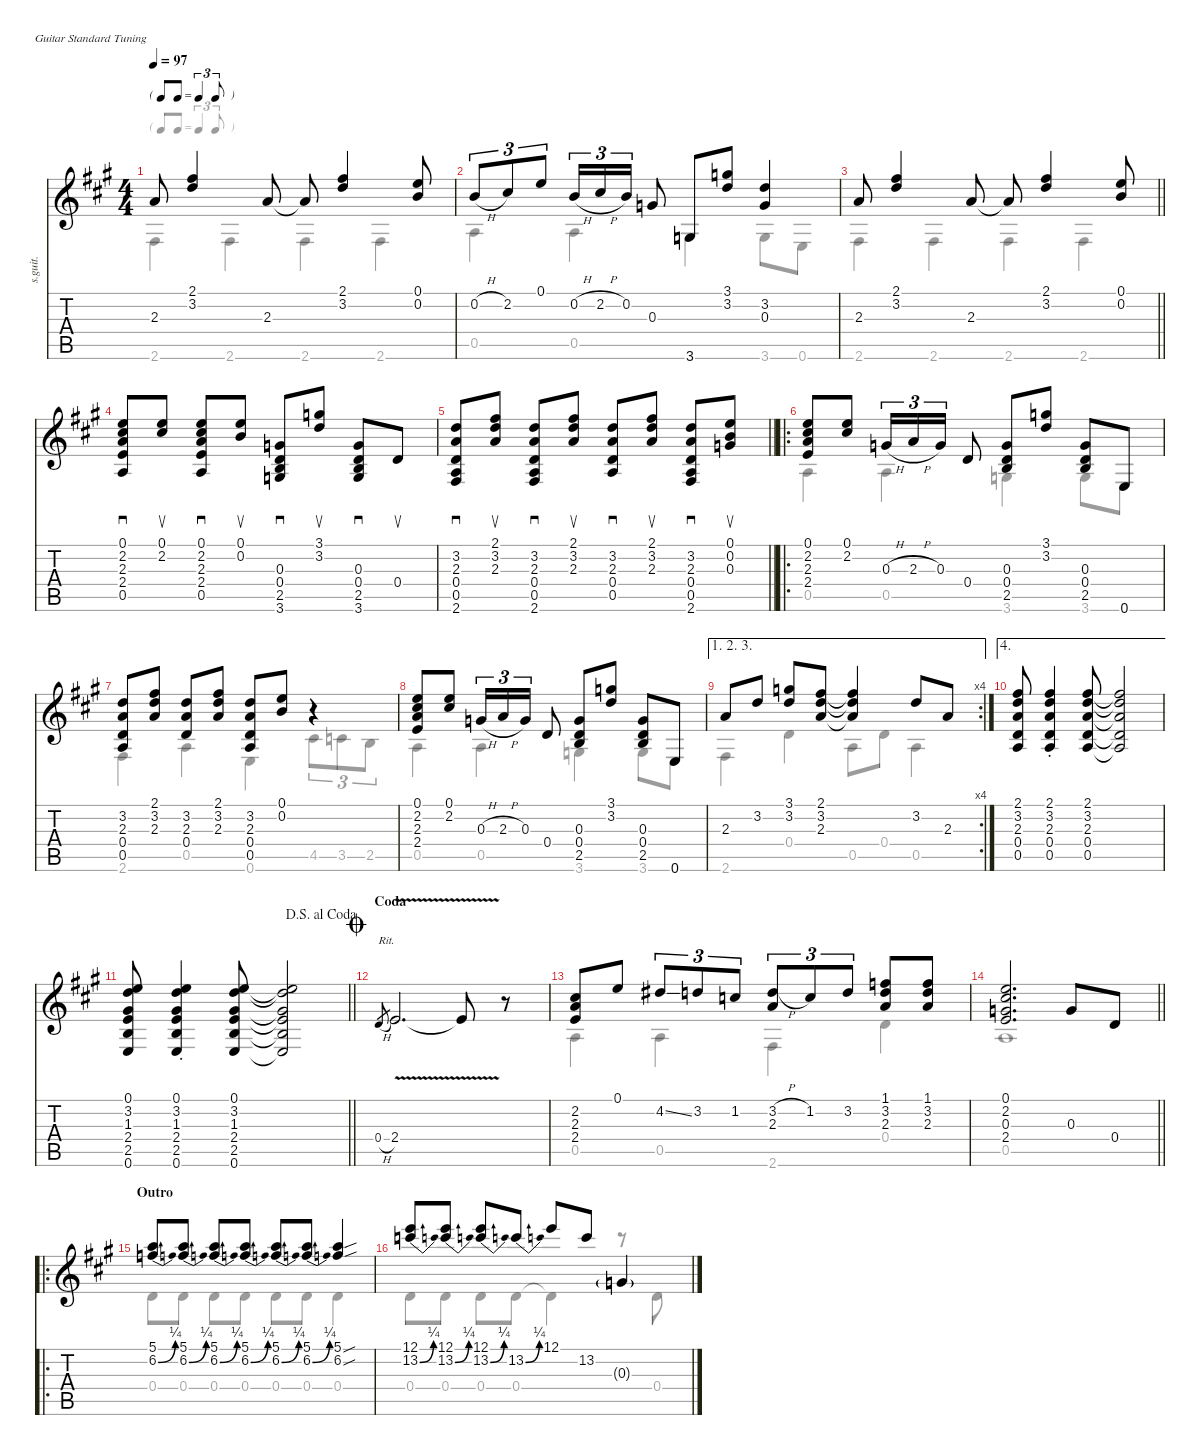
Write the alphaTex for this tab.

\defaultSystemsLayout 4
\hideDynamics
\bracketExtendMode nobrackets
\otherSystemsTrackNameOrientation horizontal
\track ("Steel Guitar" "s.guit.") {instrument acousticguitarsteel}
\staff {score tabs}
\tuning (E4 B3 G3 D3 A2 E2)
\voice
\ts (4 4)
\tf triplet8th
\tempo 97
\clef g2
\ks a
2.3{acc forcenatural}.8{dy mf beam Up} (3.2{acc forcenatural} 2.1{acc #}).4{beam Up} 2.3{acc forcenatural}.8{beam Up} 2.3{t acc forcenatural}.8{beam Up} (2.1{acc #} 3.2{acc forcenatural}).4{beam Up} (0.1{acc forcenatural} 0.2{acc forcenatural}).8{beam Up} |
0.2{h acc forcenatural}.8{tu (3 2) beam Up} 2.2{acc #}.8{tu (3 2) beam Up} 0.1{acc forcenatural}.8{tu (3 2) beam Up} 0.2{h acc forcenatural}.16{tu (3 2) beam Up} 2.2{h acc #}.16{tu (3 2) beam Up} 0.2{acc forcenatural}.16{tu (3 2) beam Up} 0.3{acc forcenatural}.8{beam Up} 3.6{acc forcenatural}.8{beam Up} (3.2{acc forcenatural} 3.1{acc forcenatural}).8{beam Up} (3.2{acc forcenatural} 0.3{acc forcenatural}).4{beam Up} |
\barLineRight lightlight
2.3{acc forcenatural}.8{beam Up} (3.2{acc forcenatural} 2.1{acc #}).4{beam Up} 2.3{acc forcenatural}.8{beam Up} 2.3{t acc forcenatural}.8{beam Up} (2.1{acc #} 3.2{acc forcenatural}).4{beam Up} (0.1{acc forcenatural} 0.2{acc forcenatural}).8{beam Up} |
(0.5{acc forcenatural} 2.4{acc forcenatural} 2.3{acc forcenatural} 2.2{acc #} 0.1{acc forcenatural}).8{sd beam Up} (0.1{acc forcenatural} 2.2{acc #}).8{su beam Up} (0.5{acc forcenatural} 2.4{acc forcenatural} 2.3{acc forcenatural} 2.2{acc #} 0.1{acc forcenatural}).8{sd beam Up} (0.1{acc forcenatural} 0.2{acc forcenatural}).8{su beam Up} (3.6{acc forcenatural} 2.5{acc forcenatural} 0.4{acc forcenatural} 0.3{acc forcenatural}).8{sd beam Up} (3.2{acc forcenatural} 3.1{acc forcenatural}).8{su beam Up} (3.6{acc forcenatural} 2.5{acc forcenatural} 0.4{acc forcenatural} 0.3{acc forcenatural}).8{sd beam Up} 0.4{acc forcenatural}.8{su beam Up} |
\barLineRight lightlight
(2.6{acc #} 0.5{acc forcenatural} 0.4{acc forcenatural} 2.3{acc forcenatural} 3.2{acc forcenatural}).8{sd beam Up} (2.3{acc forcenatural} 3.2{acc forcenatural} 2.1{acc #}).8{su beam Up} (2.6{acc #} 0.5{acc forcenatural} 0.4{acc forcenatural} 2.3{acc forcenatural} 3.2{acc forcenatural}).8{sd beam Up} (2.3{acc forcenatural} 3.2{acc forcenatural} 2.1{acc #}).8{su beam Up} (0.5{acc forcenatural} 0.4{acc forcenatural} 2.3{acc forcenatural} 3.2{acc forcenatural}).8{sd beam Up} (2.3{acc forcenatural} 3.2{acc forcenatural} 2.1{acc #}).8{su beam Up} (2.6{acc #} 0.5{acc forcenatural} 0.4{acc forcenatural} 2.3{acc forcenatural} 3.2{acc forcenatural}).8{sd beam Up} (0.3{acc forcenatural} 0.2{acc forcenatural} 0.1{acc forcenatural}).8{su beam Up} |
\ro
(2.4{acc forcenatural} 2.3{acc forcenatural} 2.2{acc #} 0.1{acc forcenatural}).8{beam Up} (0.1{acc forcenatural} 2.2{acc #}).8{beam Up} 0.3{h acc forcenatural}.16{tu (3 2) beam Up} 2.3{h acc forcenatural}.16{tu (3 2) beam Up} 0.3{acc forcenatural}.16{tu (3 2) beam Up} 0.4{acc forcenatural}.8{beam Up} (2.5{acc forcenatural} 0.4{acc forcenatural} 0.3{acc forcenatural}).8{beam Up} (3.2{acc forcenatural} 3.1{acc forcenatural}).8{beam Up} (0.3{acc forcenatural} 0.4{acc forcenatural} 2.5{acc forcenatural}).8{beam Up} 0.6{acc forcenatural}.8{beam Up} |
(0.5{acc forcenatural} 0.4{acc forcenatural} 2.3{acc forcenatural} 3.2{acc forcenatural}).8{beam Up} (2.3{acc forcenatural} 3.2{acc forcenatural} 2.1{acc #}).8{beam Up} (3.2{acc forcenatural} 2.3{acc forcenatural} 0.4{acc forcenatural}).8{beam Up} (2.3{acc forcenatural} 3.2{acc forcenatural} 2.1{acc #}).8{beam Up} (3.2{acc forcenatural} 2.3{acc forcenatural} 0.4{acc forcenatural} 0.5{acc forcenatural}).8{beam Up} (0.2{acc forcenatural} 0.1{acc forcenatural}).8{beam Up} r.4{beam Up} |
(2.4{acc forcenatural} 2.3{acc forcenatural} 2.2{acc #} 0.1{acc forcenatural}).8{beam Up} (0.1{acc forcenatural} 2.2{acc #}).8{beam Up} 0.3{h acc forcenatural}.16{tu (3 2) beam Up} 2.3{h acc forcenatural}.16{tu (3 2) beam Up} 0.3{acc forcenatural}.16{tu (3 2) beam Up} 0.4{acc forcenatural}.8{beam Up} (2.5{acc forcenatural} 0.4{acc forcenatural} 0.3{acc forcenatural}).8{beam Up} (3.2{acc forcenatural} 3.1{acc forcenatural}).8{beam Up} (0.3{acc forcenatural} 0.4{acc forcenatural} 2.5{acc forcenatural}).8{beam Up} 0.6{acc forcenatural}.8{beam Up} |
\ae (1 2 3)
\rc 4
2.3{acc forcenatural}.8{beam Up} 3.2{acc forcenatural}.8{beam Up} (3.2{acc forcenatural} 3.1{acc forcenatural}).8{beam Up} (2.1{acc #} 3.2{acc forcenatural} 2.3{acc forcenatural}).8{beam Up} (2.3{t acc forcenatural} 3.2{t acc forcenatural} 2.1{t acc #}).4{beam Up} 3.2{acc forcenatural}.8{beam Up} 2.3{acc forcenatural}.8{beam Up} |
\ae 4
(0.5{acc forcenatural} 0.4{acc forcenatural} 2.3{acc forcenatural} 3.2{acc forcenatural} 2.1{acc #}).8{beam Up} (0.5{st acc forcenatural} 0.4{st acc forcenatural} 2.3{st acc forcenatural} 3.2{st acc forcenatural} 2.1{st acc #}).4{beam Up} (0.5{acc forcenatural} 0.4{acc forcenatural} 2.3{acc forcenatural} 3.2{acc forcenatural} 2.1{acc #}).8{beam Up} (0.5{t acc forcenatural} 0.4{t acc forcenatural} 2.3{t acc forcenatural} 3.2{t acc forcenatural} 2.1{t acc #}).2{beam Up} |
\jump dalsegnoalcoda
\barLineRight lightlight
(0.1{acc forcenatural} 3.2{acc forcenatural} 1.3{acc #} 2.4{acc forcenatural} 2.5{acc forcenatural} 0.6{acc forcenatural}).8{beam Up} (0.1{st acc forcenatural} 3.2{st acc forcenatural} 1.3{st acc #} 2.4{st acc forcenatural} 2.5{st acc forcenatural} 0.6{st acc forcenatural}).4{beam Up} (0.1{acc forcenatural} 3.2{acc forcenatural} 1.3{acc #} 2.4{acc forcenatural} 2.5{acc forcenatural} 0.6{acc forcenatural}).8{beam Up} (0.1{t acc forcenatural} 3.2{t acc forcenatural} 1.3{t acc #} 2.4{t acc forcenatural} 2.5{t acc forcenatural} 0.6{t acc forcenatural}).2{beam Up} |
\section ("" "Coda")
\jump coda
0.4{h acc forcenatural}.8{txt "Rit." gr beam Up} 2.4{v acc forcenatural}.2{d beam Up} 2.4{t acc forcenatural}.8{beam Up} r.8{beam Up} |
(2.4{acc forcenatural} 2.3{acc forcenatural} 2.2{acc #}).8{beam Up} 0.1{acc forcenatural}.8{beam Up} 4.2{ss acc #}.8{tu (3 2) beam Up} 3.2{acc forcenatural}.8{tu (3 2) beam Up} 1.2{acc forcenatural}.8{tu (3 2) beam Up} (3.2{h acc forcenatural} 2.3{acc forcenatural}).8{tu (3 2) beam Up} 1.2{acc forcenatural}.8{tu (3 2) beam Up} 3.2{acc forcenatural}.8{tu (3 2) beam Up} (2.3{acc forcenatural} 3.2{acc forcenatural} 1.1{acc forcenatural}).8{beam Up} (1.1{acc forcenatural} 3.2{acc forcenatural} 2.3{acc forcenatural}).8{beam Up} |
\barLineRight lightlight
(2.4{acc forcenatural} 0.3{acc forcenatural} 2.2{acc #} 0.1{acc forcenatural}).2{d beam Up} 0.3{acc forcenatural}.8{beam Up} 0.4{acc forcenatural}.8{beam Up} |
\ro
\section ("" "Outro")
(5.1{acc forcenatural} 6.2{be (bend 0 0 13.2 1) acc forcenatural}).8{beam Up} (5.1{acc forcenatural} 6.2{be (bend 0 0 13.2 1) acc forcenatural}).8{beam Up} (5.1{acc forcenatural} 6.2{be (bend 0 0 13.2 1) acc forcenatural}).8{beam Up} (5.1{acc forcenatural} 6.2{be (bend 0 0 13.2 1) acc forcenatural}).8{beam Up} (5.1{acc forcenatural} 6.2{be (bend 0 0 13.2 1) acc forcenatural}).8{beam Up} (5.1{acc forcenatural} 6.2{be (bend 0 0 13.2 1) acc forcenatural}).8{beam Up} (5.1{sou acc forcenatural} 6.2{sou acc forcenatural}).4{beam Up} |
(12.1{acc forcenatural} 13.2{be (bend 0 0 10.2 1) acc forcenatural}).8{beam Up} (12.1{acc forcenatural} 13.2{be (bend 0 0 10.2 1) acc forcenatural}).8{beam Up} (12.1{acc forcenatural} 13.2{be (bend 0 0 10.2 1) acc forcenatural}).8{beam Up} 13.2{be (bend 0 0 10.2 1) acc forcenatural}.8{beam Up} 12.1{acc forcenatural}.8{beam Up} 13.2{acc forcenatural}.8{beam Up} 0.3{g acc forcenatural}.4{beam Up}
\voice
\clef g2
\ottava regular
\simile none
\ks a
2.6{acc #}.4{dy mf beam Down} 2.6{acc #}.4{beam Down} 2.6{acc #}.4{beam Down} 2.6{acc #}.4{beam Down} |
0.5{acc forcenatural}.4{beam Down} 0.5{acc forcenatural}.4{beam Down} 3.6{acc forcenatural}.4{beam Down} 3.6{acc forcenatural}.8{beam Down} 0.6{acc forcenatural}.8{beam Down} |
\barLineRight lightlight
2.6{acc #}.4{beam Down} 2.6{acc #}.4{beam Down} 2.6{acc #}.4{beam Down} 2.6{acc #}.4{beam Down} |
|
\barLineRight lightlight
|
0.5{acc forcenatural}.4{beam Down} 0.5{acc forcenatural}.4{beam Down} 3.6{acc forcenatural}.4{beam Down} 3.6{acc forcenatural}.8{beam Down} 0.6{acc forcenatural}.8{beam Down} |
2.6{acc #}.4{beam Down} 0.5{acc forcenatural}.4{beam Down} 0.6{acc forcenatural}.4{beam Down} 4.5{acc #}.8{tu (3 2) beam Down} 3.5{acc forcenatural}.8{tu (3 2) beam Down} 2.5{acc forcenatural}.8{tu (3 2) beam Down} |
0.5{acc forcenatural}.4{beam Down} 0.5{acc forcenatural}.4{beam Down} 3.6{acc forcenatural}.4{beam Down} 3.6{acc forcenatural}.8{beam Down} 0.6{acc forcenatural}.8{beam Down} |
2.6{acc #}.4{beam Down} 0.4{acc forcenatural}.4{beam Down} 0.5{acc forcenatural}.8{beam Down} 0.4{acc forcenatural}.8{beam Down} 0.5{acc forcenatural}.4{beam Down} |
|
\barLineRight lightlight
|
|
0.5{acc forcenatural}.4{beam Down} 0.5{acc forcenatural}.4{beam Down} 2.6{acc #}.4{beam Down} 0.4{acc forcenatural}.4{beam Down} |
\barLineRight lightlight
0.5{acc forcenatural}.1{beam Down} |
0.4{acc forcenatural}.8{beam Down} 0.4{acc forcenatural}.8{beam Down} 0.4{acc forcenatural}.8{beam Down} 0.4{acc forcenatural}.8{beam Down} 0.4{acc forcenatural}.8{beam Down} 0.4{acc forcenatural}.8{beam Down} 0.4{acc forcenatural}.4{beam Down} |
0.4{acc forcenatural}.8{beam Down} 0.4{acc forcenatural}.8{beam Down} 0.4{acc forcenatural}.8{beam Down} 0.4{acc forcenatural}.8{beam Down} 0.4{t acc forcenatural}.4{beam Down} r.8{beam Down} 0.4{acc forcenatural}.8{beam Down}
